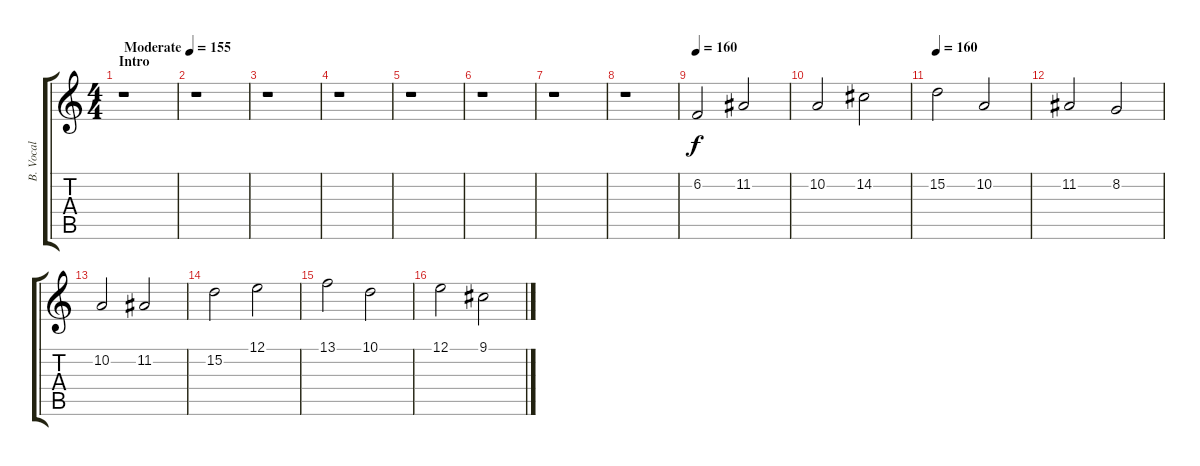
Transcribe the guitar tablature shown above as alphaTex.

\track ("B. Vocal" "B. Vocal") {instrument pad4choir}
\staff {score tabs}
\tuning (E4 B3 G3 D3 A2 E2) {hide}
\ts (4 4)
\section ("" "Intro")
\tempo (155 "Moderate")
\clef g2
\ks c
r.1{dy f instrument pad4choir} |
r.1 |
r.1 |
r.1 |
r.1 |
r.1 |
r.1 |
r.1 |
\tempo 160
6.2.2 11.2.2 |
10.2.2 14.2.2 |
\tempo 160
15.2.2 10.2.2 |
11.2.2 8.2.2 |
10.2.2 11.2.2 |
15.2.2 12.1.2 |
13.1.2 10.1.2 |
12.1.2 9.1.2
